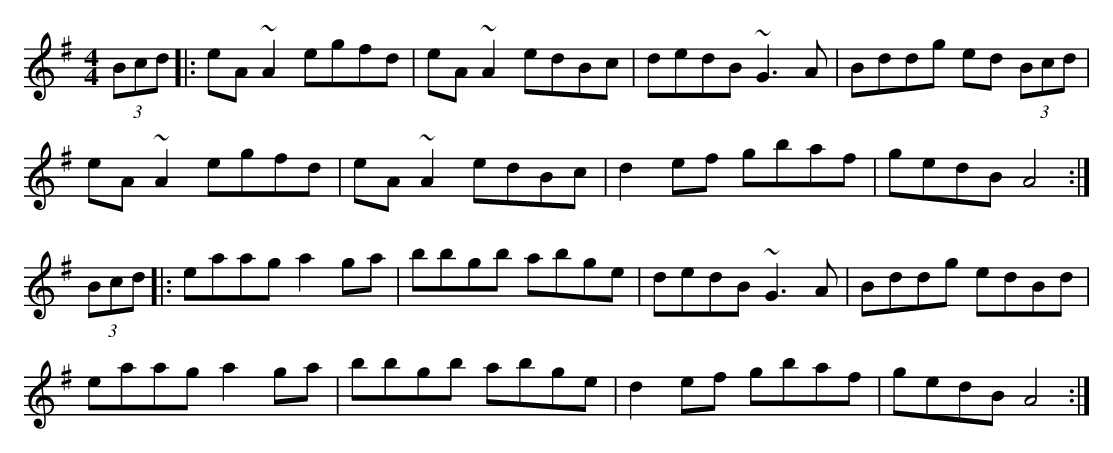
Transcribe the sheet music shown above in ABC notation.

X:1
M:4/4
K:Ador
(3Bcd|:eA~A2 egfd|eA~A2 edBc|dedB ~G3A|Bddg ed (3Bcd|
eA~A2 egfd|eA~A2 edBc|d2ef gbaf|gedB A4:|
(3Bcd|:eaag a2ga|bbgb abge|dedB ~G3A|Bddg edBd|
eaag a2ga|bbgb abge|d2ef gbaf|gedB A4:|
